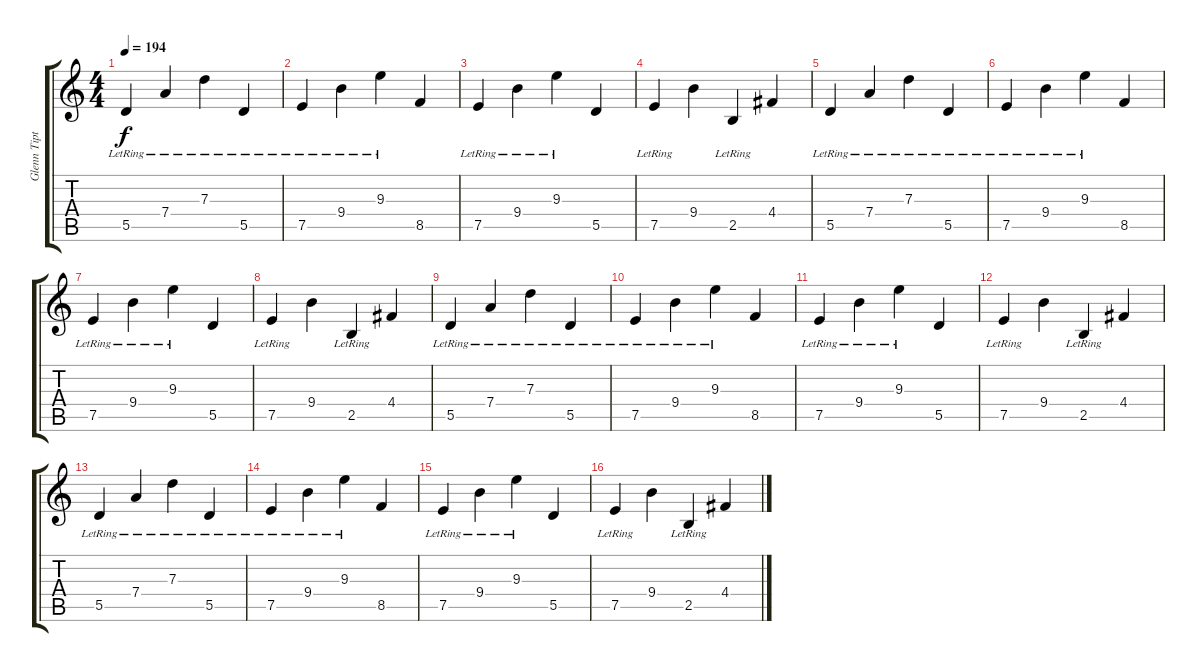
\track ("Glenn Tipton" "Glenn Tipt") {instrument distortionguitar}
\staff {score tabs}
\tuning (E4 B3 G3 D3 A2 E2) {hide}
\ts (4 4)
\tempo 194
\clef g2
\ks c
5.5{lr}.4{dy f} 7.4{lr}.4 7.3{lr}.4 5.5{lr}.4 |
7.5{lr}.4 9.4{lr}.4 9.3{lr}.4 8.5.4 |
7.5{lr}.4 9.4{lr}.4 9.3{lr}.4 5.5.4 |
7.5{lr}.4 9.4.4 2.5{lr}.4 4.4.4 |
5.5{lr}.4 7.4{lr}.4 7.3{lr}.4 5.5{lr}.4 |
7.5{lr}.4 9.4{lr}.4 9.3{lr}.4 8.5.4 |
7.5{lr}.4 9.4{lr}.4 9.3{lr}.4 5.5.4 |
7.5{lr}.4 9.4.4 2.5{lr}.4 4.4.4 |
5.5{lr}.4 7.4{lr}.4 7.3{lr}.4 5.5{lr}.4 |
7.5{lr}.4 9.4{lr}.4 9.3{lr}.4 8.5.4 |
7.5{lr}.4 9.4{lr}.4 9.3{lr}.4 5.5.4 |
7.5{lr}.4 9.4.4 2.5{lr}.4 4.4.4 |
5.5{lr}.4 7.4{lr}.4 7.3{lr}.4 5.5{lr}.4 |
7.5{lr}.4 9.4{lr}.4 9.3{lr}.4 8.5.4 |
7.5{lr}.4 9.4{lr}.4 9.3{lr}.4 5.5.4 |
7.5{lr}.4 9.4.4 2.5{lr}.4 4.4.4
